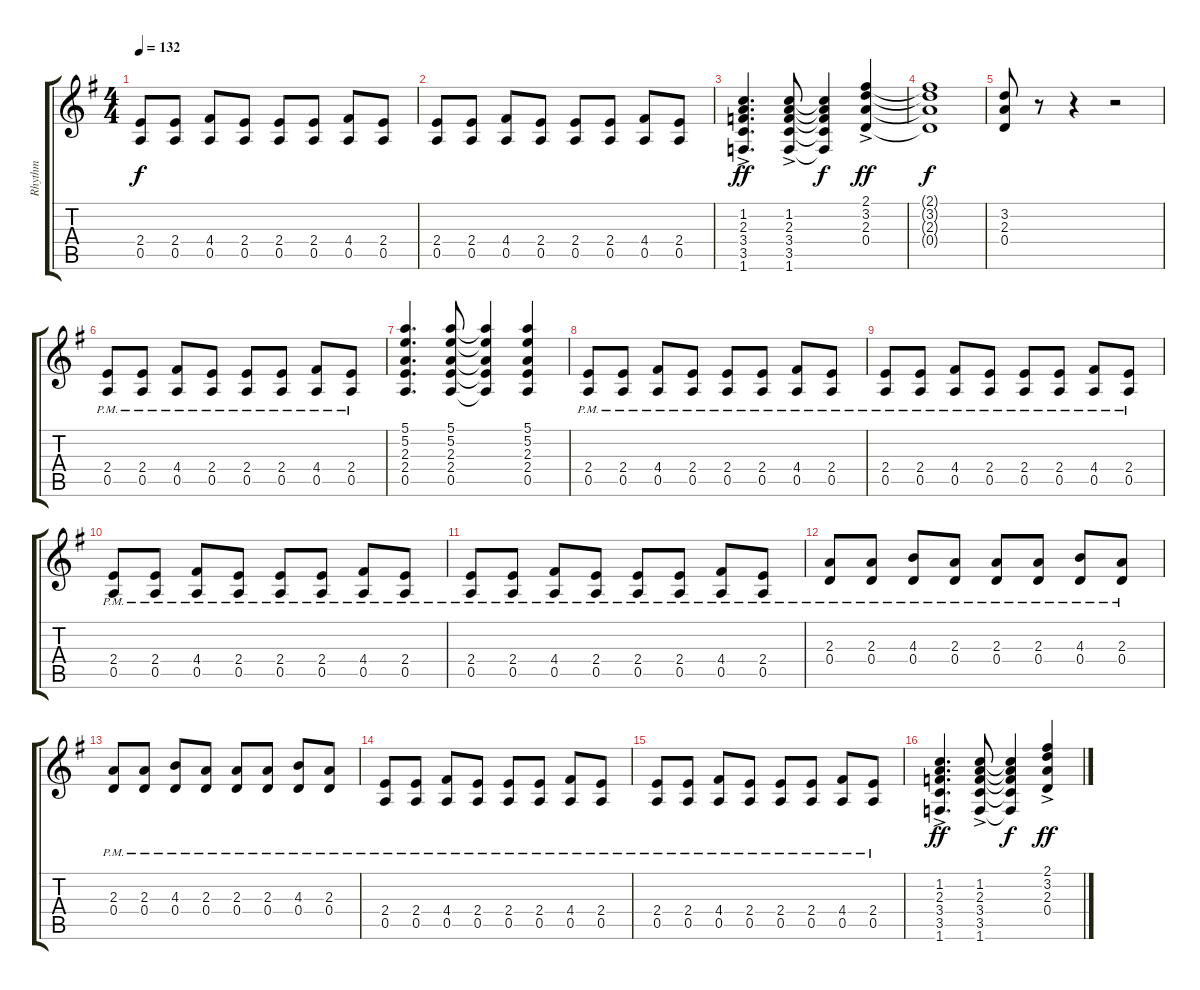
\track ("Rhythm" "Rhythm") {instrument overdrivenguitar}
\staff {score tabs}
\tuning (E4 B3 G3 D3 A2 E2) {hide}
\ts (4 4)
\tempo 132
\clef g2
\ks g
(2.4 0.5).8{dy f} (2.4 0.5).8 (4.4 0.5).8 (2.4 0.5).8 (2.4 0.5).8 (2.4 0.5).8 (4.4 0.5).8 (2.4 0.5).8 |
(2.4 0.5).8 (2.4 0.5).8 (4.4 0.5).8 (2.4 0.5).8 (2.4 0.5).8 (2.4 0.5).8 (4.4 0.5).8 (2.4 0.5).8 |
(1.2{ac} 2.3{ac} 3.4{ac} 3.5{ac} 1.6{ac}).4{d dy ff} (1.2{ac} 2.3{ac} 3.4{ac} 3.5{ac} 1.6{ac}).8 (1.2{t} 2.3{t} 3.4{t} 3.5{t} 1.6{t}).4{dy f} (2.1{ac} 3.2{ac} 2.3{ac} 0.4{ac}).4{dy ff} |
(2.1{t} 3.2{t} 2.3{t} 0.4{t}).1{dy f} |
(3.2 2.3 0.4).8 r.8 r.4 r.2 |
(2.4{pm} 0.5{pm}).8 (2.4{pm} 0.5{pm}).8 (4.4{pm} 0.5{pm}).8 (2.4{pm} 0.5{pm}).8 (2.4{pm} 0.5{pm}).8 (2.4{pm} 0.5{pm}).8 (4.4{pm} 0.5{pm}).8 (2.4{pm} 0.5{pm}).8 |
(5.1 5.2 2.3 2.4 0.5).4{d} (5.1 5.2 2.3 2.4 0.5).8 (5.1{t} 5.2{t} 2.3{t} 2.4{t} 0.5{t}).4 (5.1 5.2 2.3 2.4 0.5).4 |
(2.4{pm} 0.5{pm}).8 (2.4{pm} 0.5{pm}).8 (4.4{pm} 0.5{pm}).8 (2.4{pm} 0.5{pm}).8 (2.4{pm} 0.5{pm}).8 (2.4{pm} 0.5{pm}).8 (4.4{pm} 0.5{pm}).8 (2.4{pm} 0.5{pm}).8 |
(2.4{pm} 0.5{pm}).8 (2.4{pm} 0.5{pm}).8 (4.4{pm} 0.5{pm}).8 (2.4{pm} 0.5{pm}).8 (2.4{pm} 0.5{pm}).8 (2.4{pm} 0.5{pm}).8 (4.4{pm} 0.5{pm}).8 (2.4{pm} 0.5{pm}).8 |
(2.4{pm} 0.5{pm}).8 (2.4{pm} 0.5{pm}).8 (4.4{pm} 0.5{pm}).8 (2.4{pm} 0.5{pm}).8 (2.4{pm} 0.5{pm}).8 (2.4{pm} 0.5{pm}).8 (4.4{pm} 0.5{pm}).8 (2.4{pm} 0.5{pm}).8 |
(2.4{pm} 0.5{pm}).8 (2.4{pm} 0.5{pm}).8 (4.4{pm} 0.5{pm}).8 (2.4{pm} 0.5{pm}).8 (2.4{pm} 0.5{pm}).8 (2.4{pm} 0.5{pm}).8 (4.4{pm} 0.5{pm}).8 (2.4{pm} 0.5{pm}).8 |
(2.3{pm} 0.4{pm}).8 (2.3{pm} 0.4{pm}).8 (4.3{pm} 0.4{pm}).8 (2.3{pm} 0.4{pm}).8 (2.3{pm} 0.4{pm}).8 (2.3{pm} 0.4{pm}).8 (4.3{pm} 0.4{pm}).8 (2.3{pm} 0.4{pm}).8 |
(2.3{pm} 0.4{pm}).8 (2.3{pm} 0.4{pm}).8 (4.3{pm} 0.4{pm}).8 (2.3{pm} 0.4{pm}).8 (2.3{pm} 0.4{pm}).8 (2.3{pm} 0.4{pm}).8 (4.3{pm} 0.4{pm}).8 (2.3{pm} 0.4{pm}).8 |
(2.4{pm} 0.5{pm}).8 (2.4{pm} 0.5{pm}).8 (4.4{pm} 0.5{pm}).8 (2.4{pm} 0.5{pm}).8 (2.4{pm} 0.5{pm}).8 (2.4{pm} 0.5{pm}).8 (4.4{pm} 0.5{pm}).8 (2.4{pm} 0.5{pm}).8 |
(2.4{pm} 0.5{pm}).8 (2.4{pm} 0.5{pm}).8 (4.4{pm} 0.5{pm}).8 (2.4{pm} 0.5{pm}).8 (2.4{pm} 0.5{pm}).8 (2.4{pm} 0.5{pm}).8 (4.4{pm} 0.5{pm}).8 (2.4{pm} 0.5{pm}).8 |
(1.2{ac} 2.3{ac} 3.4{ac} 3.5{ac} 1.6{ac}).4{d dy ff} (1.2{ac} 2.3{ac} 3.4{ac} 3.5{ac} 1.6{ac}).8 (1.2{t} 2.3{t} 3.4{t} 3.5{t} 1.6{t}).4{dy f} (2.1{ac} 3.2{ac} 2.3{ac} 0.4{ac}).4{dy ff}
